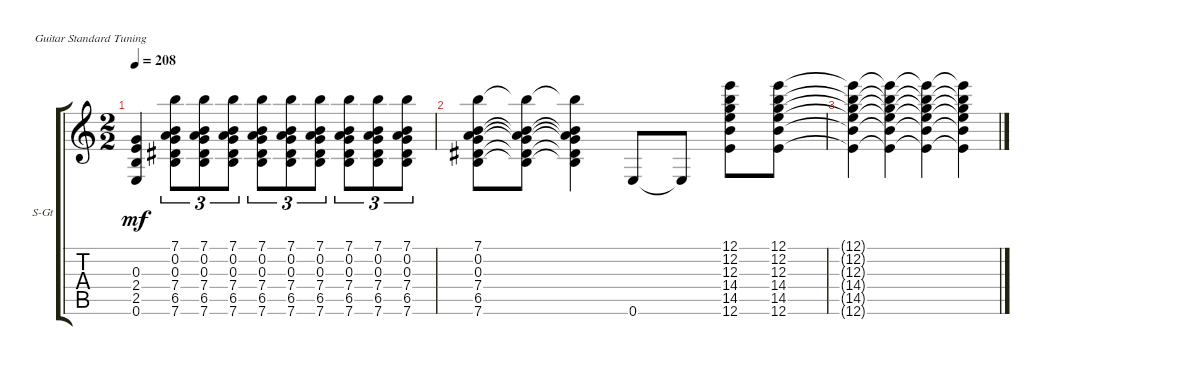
\defaultSystemsLayout 4
\bracketExtendMode groupsimilarinstruments
\firstSystemTrackNameOrientation horizontal
\otherSystemsTrackNameOrientation horizontal
\track ("Steel Guitar" "S-Gt") {instrument acousticguitarsteel}
\staff {score tabs}
\tuning (E4 B3 G3 D3 A2 E2)
\ts (2 2)
\tempo 208
\clef g2
\scale
0.333333
\ks c
(0.3{t} 2.4{t} 2.5{t} 0.6{t}).4{dy mf} (7.6 6.5 7.4 0.3 0.2 7.1).8{tu (3 2)} (7.6 6.5 7.4 0.3 0.2 7.1).8{tu (3 2)} (7.6 6.5 7.4 0.3 0.2 7.1).8{tu (3 2)} (7.6 6.5 7.4 0.3 0.2 7.1).8{tu (3 2)} (7.6 6.5 7.4 0.3 0.2 7.1).8{tu (3 2)} (7.6 6.5 7.4 0.3 0.2 7.1).8{tu (3 2)} (7.6 6.5 7.4 0.3 0.2 7.1).8{tu (3 2)} (7.6 6.5 7.4 0.3 0.2 7.1).8{tu (3 2)} (7.6 6.5 7.4 0.3 0.2 7.1).8{tu (3 2)} |
\scale
0.333333 (7.6 6.5 7.4 0.3 0.2 7.1).8 (7.6{t} 6.5{t} 7.4{t} 0.3{t} 0.2{t} 7.1{t}).8 (7.6{t} 6.5{t} 7.4{t} 0.3{t} 0.2{t} 7.1{t}).4 0.6.8 0.6{t}.8 (12.6 14.5 14.4 12.3 12.2 12.1).8 (12.6 14.5 14.4 12.3 12.2 12.1).8 |
\scale
0.333333 (12.6{t} 14.5{t} 14.4{t} 12.3{t} 12.2{t} 12.1{t}).4 (12.6{t} 14.5{t} 14.4{t} 12.3{t} 12.2{t} 12.1{t}).4 (12.6{t} 14.5{t} 14.4{t} 12.3{t} 12.2{t} 12.1{t}).4 (12.6{t} 14.5{t} 14.4{t} 12.3{t} 12.2{t} 12.1{t}).4
